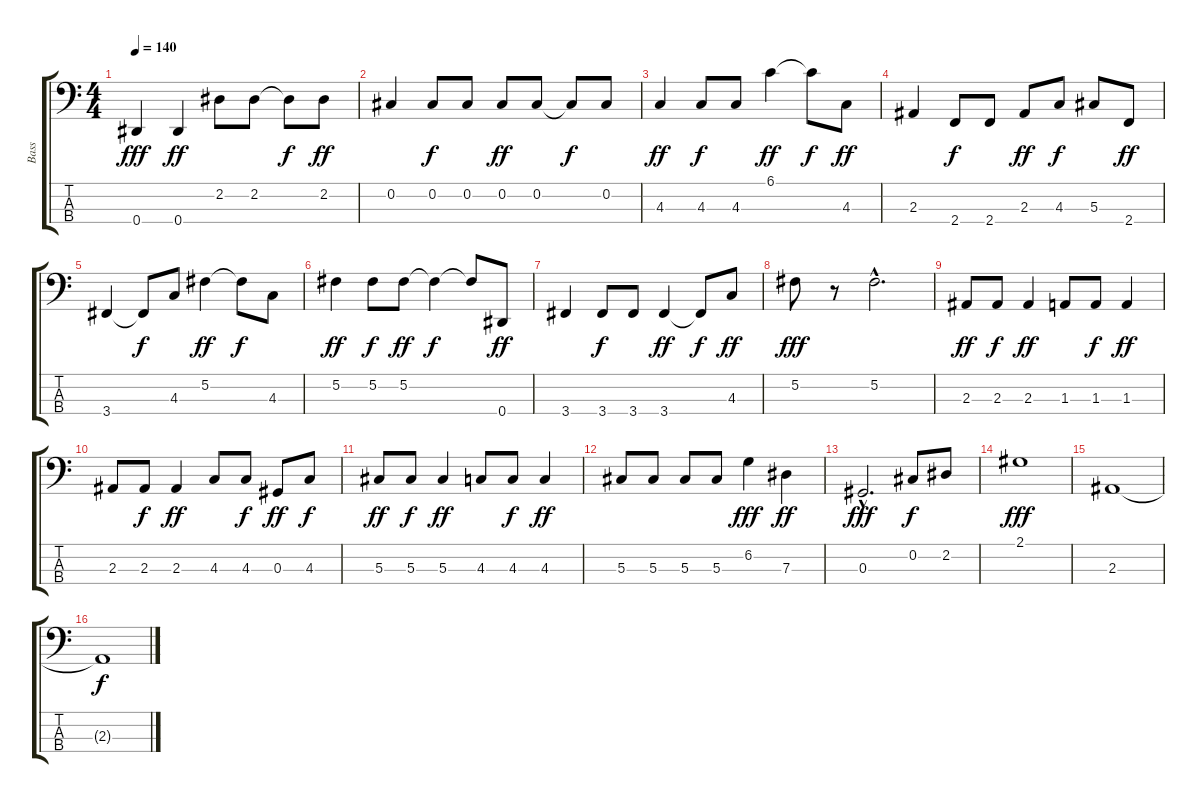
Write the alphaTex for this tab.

\track ("Bass" "Bass") {instrument electricbasspick}
\staff {score tabs}
\tuning (Gb2 Db2 Ab1 Eb1) {hide}
\ts (4 4)
\tempo 140
\clef f4
\ks c
0.4.4{dy fff} 0.4.4{dy ff} 2.2.8 2.2.8 2.2{t}.8{dy f} 2.2.8{dy ff} |
0.2.4 0.2.8{dy f} 0.2.8 0.2.8{dy ff} 0.2.8 0.2{t}.8{dy f} 0.2.8 |
4.3.4{dy ff} 4.3.8{dy f} 4.3.8 6.1.4{dy ff} 6.1{t}.8{dy f} 4.3.8{dy ff} |
2.3.4 2.4.8{dy f} 2.4.8 2.3.8{dy ff} 4.3.8{dy f} 5.3.8 2.4.8{dy ff} |
3.4.4 3.4{t}.8{dy f} 4.3.8 5.2.4{dy ff} 5.2{t}.8{dy f} 4.3.8 |
5.2.4{dy ff} 5.2.8{dy f} 5.2.8{dy ff} 5.2{t}.4{dy f} 5.2{t}.8 0.4.8{dy ff} |
3.4.4 3.4.8{dy f} 3.4.8 3.4.4{dy ff} 3.4{t}.8{dy f} 4.3.8{dy ff} |
5.2.8{dy fff} r.8 5.2{hac}.2{d} |
2.3.8{dy ff} 2.3.8{dy f} 2.3.4{dy ff} 1.3.8 1.3.8{dy f} 1.3.4{dy ff} |
2.3.8 2.3.8{dy f} 2.3.4{dy ff} 4.3.8 4.3.8{dy f} 0.3.8{dy ff} 4.3.8{dy f} |
5.3.8{dy ff} 5.3.8{dy f} 5.3.4{dy ff} 4.3.8 4.3.8{dy f} 4.3.4{dy ff} |
5.3.8 5.3.8 5.3.8 5.3.8 6.2.4{dy fff} 7.3.4{dy ff} |
0.3{hac}.2{d dy fff} 0.2.8{dy f} 2.2.8 |
2.1.1{dy fff} |
2.3.1 |
2.3{t}.1{dy f}
